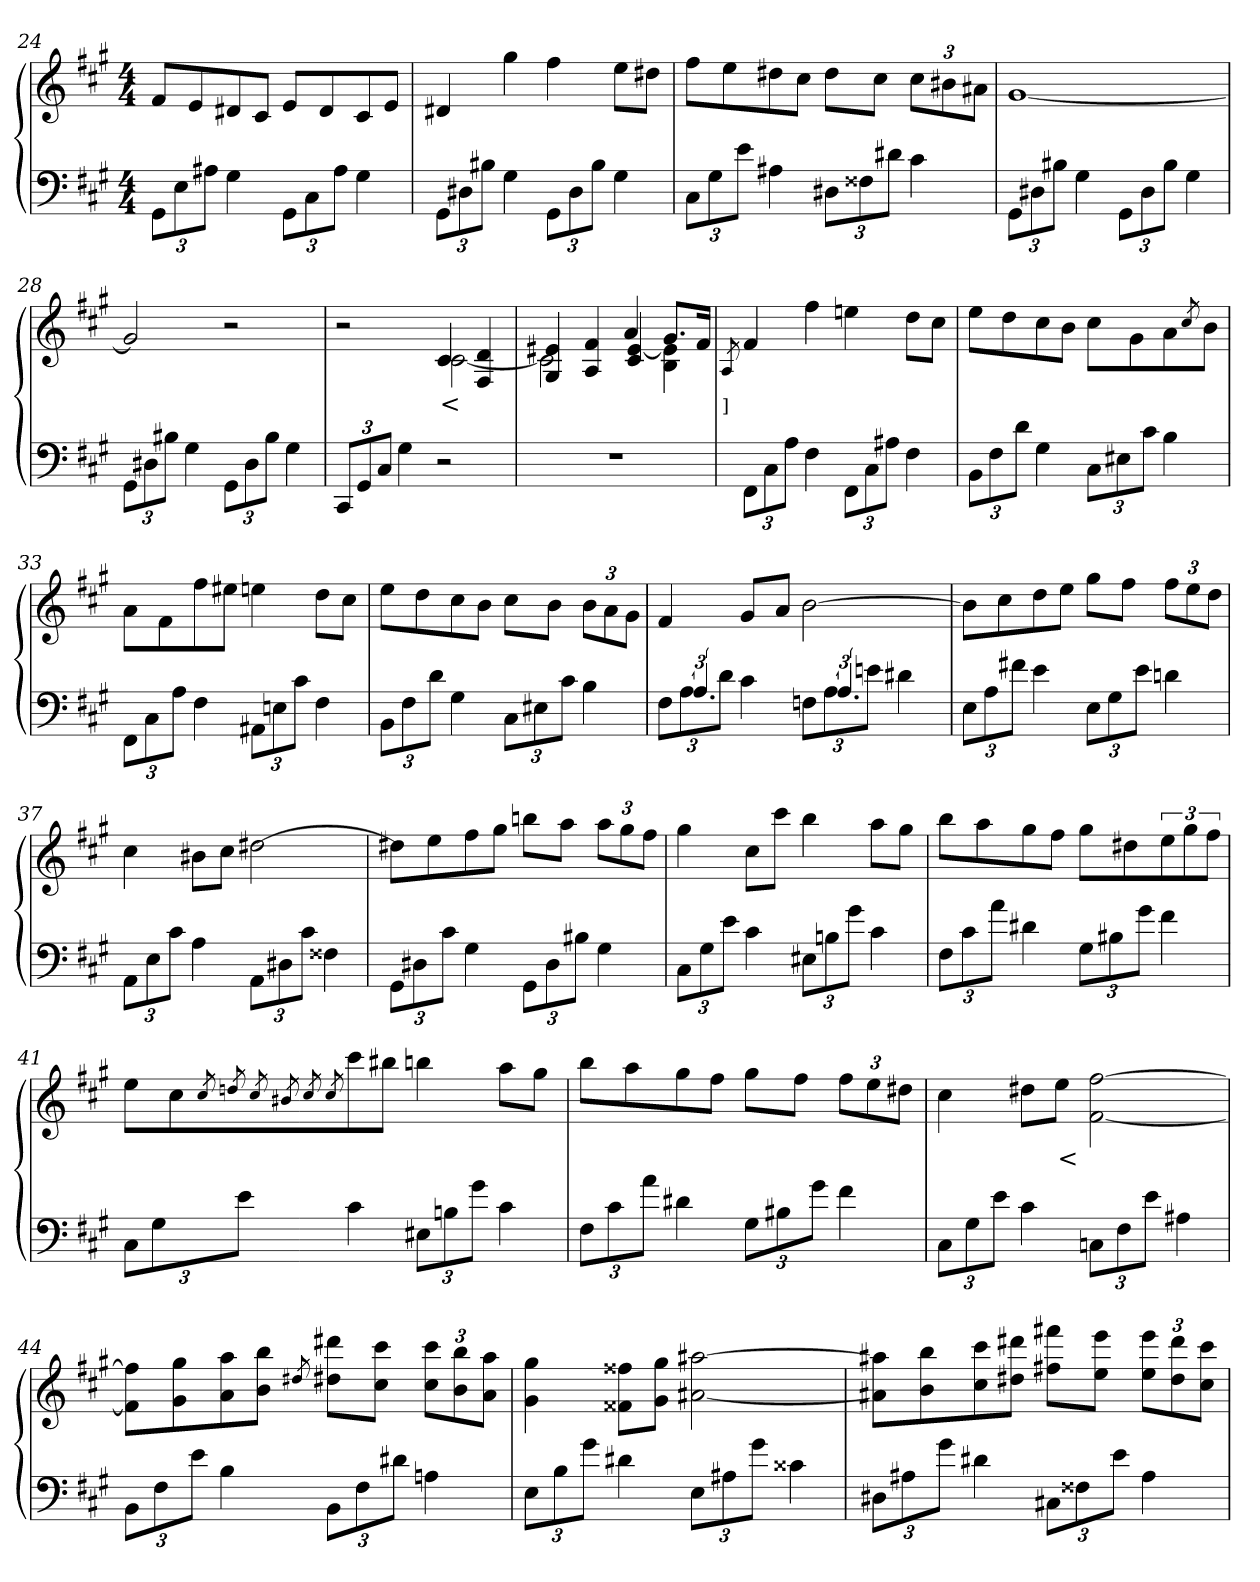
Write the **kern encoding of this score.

**kern	**kern	**text
*part2	*part1	*part1
*staff2	*staff1	*staff1
*clefF4	*clefG2	*
*k[f#c#g#]	*k[f#c#g#]	*
*M4/4	*M4/4	*
=24	=24	=24
12GG#L	8f#L	.
12E	.	.
.	8e	.
12A#XJ	.	.
4G#	8d#X	.
.	8c#J	.
12GG#\L	8eL	.
12C#	.	.
.	8d#	.
12A#J	.	.
4G#	8c#	.
.	8eJ	.
=25	=25	=25
12GG#L	4d#X	.
12D#X	.	.
12B#XJ	.	.
4G#	4gg#	.
12GG#L	4ff#	.
12D#	.	.
12B#J	.	.
4G#	8eeL	.
.	8dd#J	.
=26	=26	=26
12C#L	8ff#L	.
12G#	.	.
.	8ee	.
12eJ	.	.
4A#X	8dd#X	.
.	8cc#J	.
12D#XL	8dd#L	.
12F##X	.	.
.	8cc#J	.
12d#J	.	.
4c#	12cc#L	.
.	12b#X	.
.	12a#XJ	.
=27	=27	=27
12GG#L	[1g#	.
12D#X	.	.
12B#XJ	.	.
4G#	.	.
12GG#L	.	.
12D#	.	.
12B#J	.	.
4G#	.	.
=28	=28	=28
12GG#L	2g#]	.
12D#X	.	.
12B#XJ	.	.
4G#	.	.
12GG#L	2r	.
12D#	.	.
12B#J	.	.
4G#	.	.
=29	=29	=29
*	*^	*
12CC#L	2r	2ryy	.
12GG#	.	.	.
12C#J	.	.	.
4G#	.	.	.
2r	4c#	[2c#	<
.	4d 4F#	.	.
=30	=30	=30	=30
1r	4e#X 4G#	2c#]	.
.	4f# 4A	.	.
.	4a	[4e#/ 4c#	.
.	8.g#L	4e#] 4B	.
.	16f#Jk	.	.
*	*v	*v	*
=31	=31	=31
.	8qA/	]
12FF#\L	4f#	.
12C#	.	.
12AJ	.	.
4F#	4ff#	.
12FF#\L	4een	.
12C#	.	.
12A#XJ	.	.
4F#	8ddL	.
.	8cc#J	.
=32	=32	=32
12BBL	8eeL	.
12F#	.	.
.	8dd	.
12dJ	.	.
4G#	8cc#	.
.	8bJ	.
12C#L	8cc#\L	.
12E#X	.	.
.	8g#	.
12c#J	.	.
4B	8a	.
.	8qcc#/	.
.	8bJ	.
=33	=33	=33
12FF#\L	8aL	.
12C#	.	.
.	8f#	.
12AJ	.	.
4F#	8ff#	.
.	8ee#XJ	.
12AA#XL	4een	.
12En	.	.
12c#J	.	.
4F#	8ddL	.
.	8cc#J	.
=34	=34	=34
12BBL	8eeL	.
12F#	.	.
.	8dd	.
12dJ	.	.
4G#	8cc#	.
.	8bJ	.
12C#L	8cc#L	.
12E#X	.	.
.	8bJ	.
12c#J	.	.
4B	12b\L	.
.	12a	.
.	12g#J	.
=35	=35	=35
*^	*	*
12F#\L	12ryy	4f#	.
12A	6.A/	.	.
12dJ	.	.	.
4c#\	.	8g#L	.
.	4ryy	.	.
.	.	8aJ	.
12Fn\L	.	[2b	.
12A	6.A/	.	.
12enJ	.	.	.
4d#X\	.	.	.
.	6ryy	.	.
*v	*v	*	*
=36	=36	=36
12EL	8bL]	.
12A	.	.
.	8cc#	.
12f#XJ	.	.
4e	8dd	.
.	8eeJ	.
12EL	8gg#L	.
12G#	.	.
.	8ff#J	.
12eJ	.	.
4dn	12ff#L	.
.	12ee	.
.	12ddJ	.
=37	=37	=37
12AAL	4cc#	.
12E	.	.
12c#J	.	.
4A	8b#XL	.
.	8cc#J	.
12AAL	[2dd#X	.
12D#X	.	.
12c#J	.	.
4F##X	.	.
=38	=38	=38
12GG#L	8dd#XL]	.
12D#X	.	.
.	8ee	.
12c#J	.	.
4G#	8ff#	.
.	8gg#J	.
12GG#L	8bbnL	.
12D#	.	.
.	8aaJ	.
12B#XJ	.	.
4G#	12aaL	.
.	12gg#	.
.	12ff#J	.
=39	=39	=39
12C#L	4gg#	.
12G#	.	.
12eJ	.	.
4c#	8cc#L	.
.	8ccc#J	.
12E#XL	4bb	.
12Bn	.	.
12g#J	.	.
4c#	8aaL	.
.	8gg#J	.
=40	=40	=40
12F#L	8bbL	.
12c#	.	.
.	8aa	.
12aJ	.	.
4d#X	8gg#	.
.	8ff#J	.
12G#L	8gg#L	.
12B#X	.	.
.	8dd#X	.
12g#J	.	.
4f#	12ee	.
.	12gg#	.
.	12ff#J	.
=41	=41	=41
12C#L	8eeL	.
12G#	.	.
.	8cc#	.
12eJ	.	.
.	8qcc#/	.
.	8qddn/	.
.	8qcc#/	.
.	8qb#X/	.
.	8qcc#/	.
.	8qcc#/	.
4c#	8ccc#	.
.	8bb#J	.
12E#XL	4bbn	.
12Bn	.	.
12g#J	.	.
4c#	8aaL	.
.	8gg#J	.
=42	=42	=42
12F#L	8bbL	.
12c#	.	.
.	8aa	.
12aJ	.	.
4d#X	8gg#	.
.	8ff#J	.
12G#L	8gg#L	.
12B#X	.	.
.	8ff#J	.
12g#J	.	.
4f#	12ff#L	.
.	12ee	.
.	12dd#XJ	.
=43	=43	=43
12C#L	4cc#	.
12G#	.	.
12eJ	.	.
4c#	8dd#XL	.
.	8eeJ	<
12CnL	[2ff# [2f#	.
12F#	.	.
12eJ	.	.
4A#X	.	.
=44	=44	=44
12BBL	8ff#] 8f#]L	.
12F#	.	.
.	8gg# 8g#	.
12eJ	.	.
4B	8aa 8a	.
.	8bb 8bJ	.
.	8qdd#X/	.
12BBL	8ddd# 8dd#L	.
12F#	.	.
.	8ccc# 8cc#J	.
12d#XJ	.	.
4An	12ccc# 12cc#L	.
.	12bb 12b	.
.	12aa 12aJ	.
=45	=45	=45
12EL	4gg# 4g#	.
12B	.	.
12g#J	.	.
4d#X	8ff##X 8f##XL	.
.	8gg# 8g#J	.
12EL	[2aa#X [2a#X	.
12A#X	.	.
12g#J	.	.
4c##X	.	.
=46	=46	=46
12D#XL	8aa#X] 8a#X]L	.
12A#X	.	.
.	8bb 8b	.
12g#J	.	.
4d#	8ccc# 8cc#	.
.	8ddd#X 8dd#XJ	.
12C#XL	8fff#X 8ff#XL	.
12F##X	.	.
.	8eee 8eeJ	.
12eJ	.	.
4A#	12eee 12eeL	.
.	12ddd# 12dd#	.
.	12ccc# 12cc#J	.
=	=	=
*-	*-	*-
